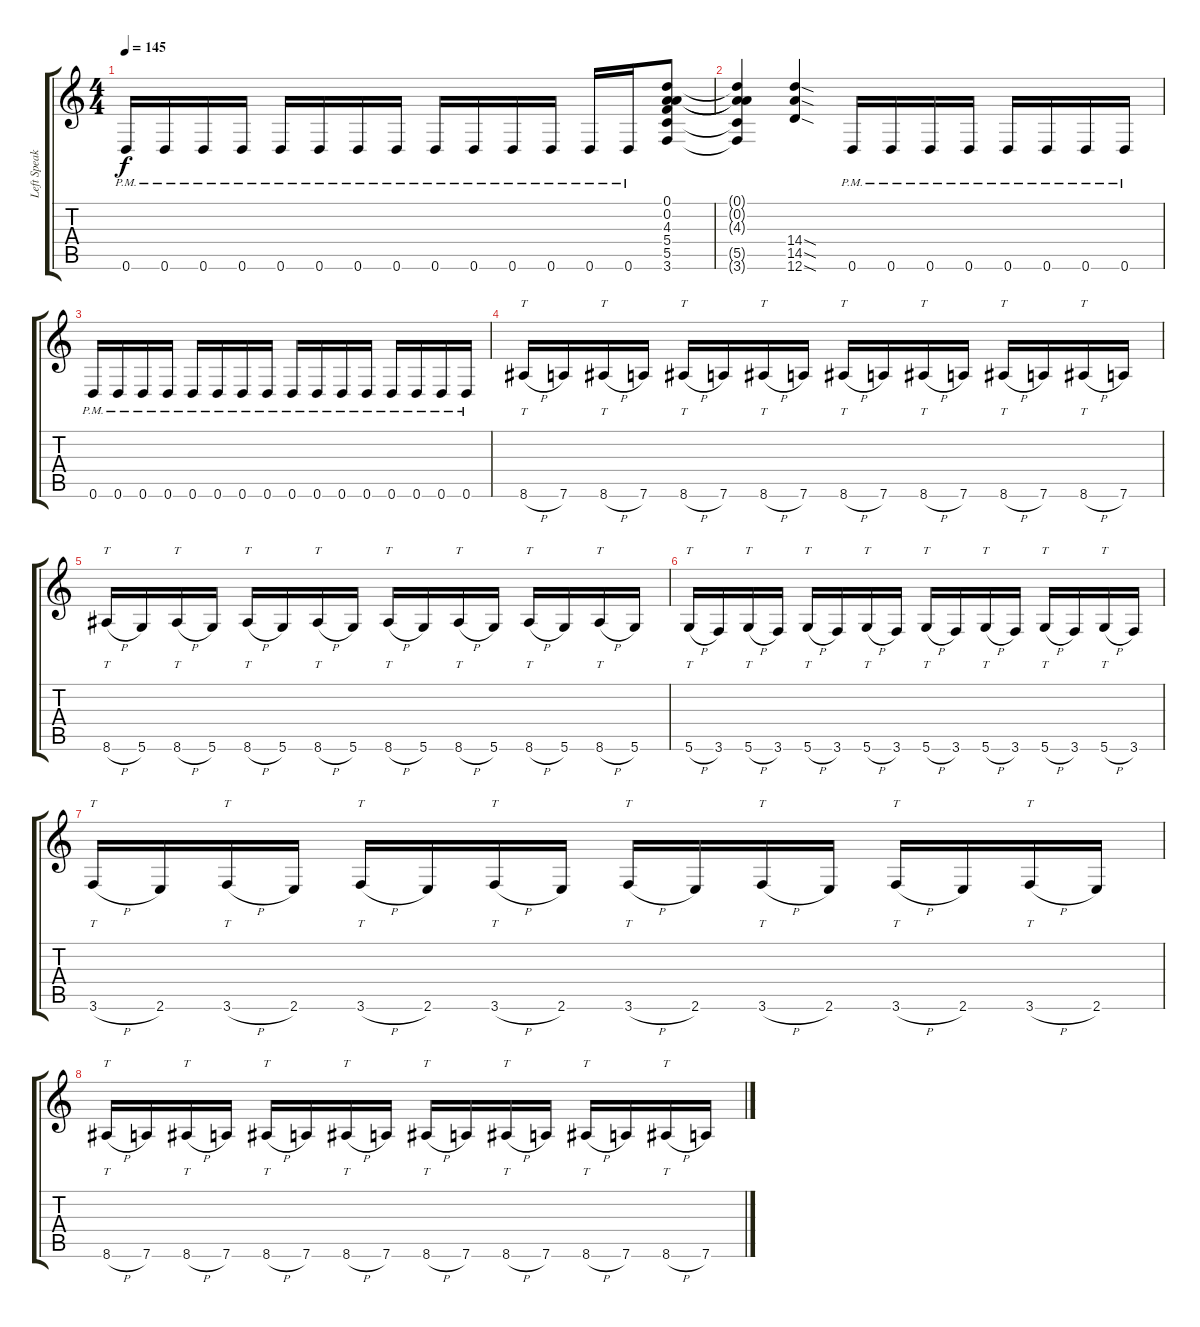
\track ("Left Speaker 1" "Left Speak") {instrument distortionguitar}
\staff {score tabs}
\tuning (D4 A3 F3 C3 G2 D2) {hide}
\ts (4 4)
\tempo 145
\clef g2
\ks c
0.6{pm}.16{dy f} 0.6{pm}.16 0.6{pm}.16 0.6{pm}.16 0.6{pm}.16 0.6{pm}.16 0.6{pm}.16 0.6{pm}.16 0.6{pm}.16 0.6{pm}.16 0.6{pm}.16 0.6{pm}.16 0.6{pm}.16 0.6{pm}.16 (0.1 0.2 4.3 5.4 5.5 3.6).8 |
(0.1{t} 0.2{t} 4.3{t} 5.5{t} 3.6{t}).4 (14.4{sod} 14.5{sod} 12.6{sod}).4 0.6{pm}.16 0.6{pm}.16 0.6{pm}.16 0.6{pm}.16 0.6{pm}.16 0.6{pm}.16 0.6{pm}.16 0.6{pm}.16 |
0.6{pm}.16 0.6{pm}.16 0.6{pm}.16 0.6{pm}.16 0.6{pm}.16 0.6{pm}.16 0.6{pm}.16 0.6{pm}.16 0.6{pm}.16 0.6{pm}.16 0.6{pm}.16 0.6{pm}.16 0.6{pm}.16 0.6{pm}.16 0.6{pm}.16 0.6{pm}.16 |
8.6{h}.16{tt} 7.6.16 8.6{h}.16{tt} 7.6.16 8.6{h}.16{tt} 7.6.16 8.6{h}.16{tt} 7.6.16 8.6{h}.16{tt} 7.6.16 8.6{h}.16{tt} 7.6.16 8.6{h}.16{tt} 7.6.16 8.6{h}.16{tt} 7.6.16 |
8.6{h}.16{tt} 5.6.16 8.6{h}.16{tt} 5.6.16 8.6{h}.16{tt} 5.6.16 8.6{h}.16{tt} 5.6.16 8.6{h}.16{tt} 5.6.16 8.6{h}.16{tt} 5.6.16 8.6{h}.16{tt} 5.6.16 8.6{h}.16{tt} 5.6.16 |
5.6{h}.16{tt} 3.6.16 5.6{h}.16{tt} 3.6.16 5.6{h}.16{tt} 3.6.16 5.6{h}.16{tt} 3.6.16 5.6{h}.16{tt} 3.6.16 5.6{h}.16{tt} 3.6.16 5.6{h}.16{tt} 3.6.16 5.6{h}.16{tt} 3.6.16 |
3.6{h}.16{tt} 2.6.16 3.6{h}.16{tt} 2.6.16 3.6{h}.16{tt} 2.6.16 3.6{h}.16{tt} 2.6.16 3.6{h}.16{tt} 2.6.16 3.6{h}.16{tt} 2.6.16 3.6{h}.16{tt} 2.6.16 3.6{h}.16{tt} 2.6.16 |
8.6{h}.16{tt} 7.6.16 8.6{h}.16{tt} 7.6.16 8.6{h}.16{tt} 7.6.16 8.6{h}.16{tt} 7.6.16 8.6{h}.16{tt} 7.6.16 8.6{h}.16{tt} 7.6.16 8.6{h}.16{tt} 7.6.16 8.6{h}.16{tt} 7.6.16
